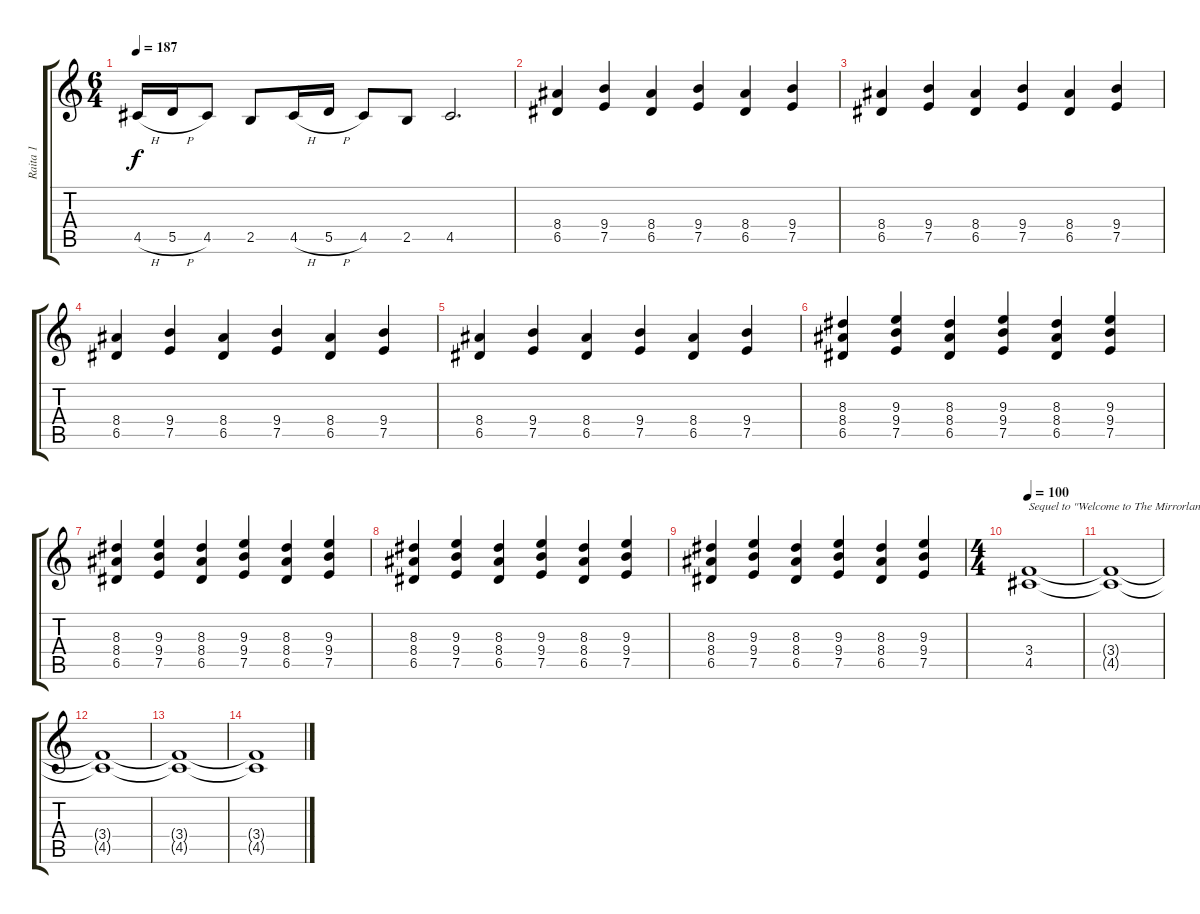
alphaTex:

\track ("Raita 1" "Raita 1") {instrument distortionguitar}
\staff {score tabs}
\tuning (E4 B3 G3 D3 A2 E2) {hide}
\ts (6 4)
\tempo 187
\clef g2
\ks c
4.5{h}.16{dy f} 5.5{h}.16 4.5.8 2.5.8 4.5{h}.16 5.5{h}.16 4.5.8 2.5.8 4.5.2{d} |
(8.4 6.5).4 (9.4 7.5).4 (8.4 6.5).4 (9.4 7.5).4 (8.4 6.5).4 (9.4 7.5).4 |
(8.4 6.5).4 (9.4 7.5).4 (8.4 6.5).4 (9.4 7.5).4 (8.4 6.5).4 (9.4 7.5).4 |
(8.4 6.5).4 (9.4 7.5).4 (8.4 6.5).4 (9.4 7.5).4 (8.4 6.5).4 (9.4 7.5).4 |
(8.4 6.5).4 (9.4 7.5).4 (8.4 6.5).4 (9.4 7.5).4 (8.4 6.5).4 (9.4 7.5).4 |
(8.3 8.4 6.5).4 (9.3 9.4 7.5).4 (8.3 8.4 6.5).4 (9.3 9.4 7.5).4 (8.3 8.4 6.5).4 (9.3 9.4 7.5).4 |
(8.3 8.4 6.5).4 (9.3 9.4 7.5).4 (8.3 8.4 6.5).4 (9.3 9.4 7.5).4 (8.3 8.4 6.5).4 (9.3 9.4 7.5).4 |
(8.3 8.4 6.5).4 (9.3 9.4 7.5).4 (8.3 8.4 6.5).4 (9.3 9.4 7.5).4 (8.3 8.4 6.5).4 (9.3 9.4 7.5).4 |
(8.3 8.4 6.5).4 (9.3 9.4 7.5).4 (8.3 8.4 6.5).4 (9.3 9.4 7.5).4 (8.3 8.4 6.5).4 (9.3 9.4 7.5).4 |
\ts (4 4)
\tempo 100
(3.4 4.5).1{txt "Sequel to \"Welcome to The Mirrorland\""} |
(3.4{t} 4.5{t}).1 |
(3.4{t} 4.5{t}).1 |
(3.4{t} 4.5{t}).1 |
(3.4{t} 4.5{t}).1
